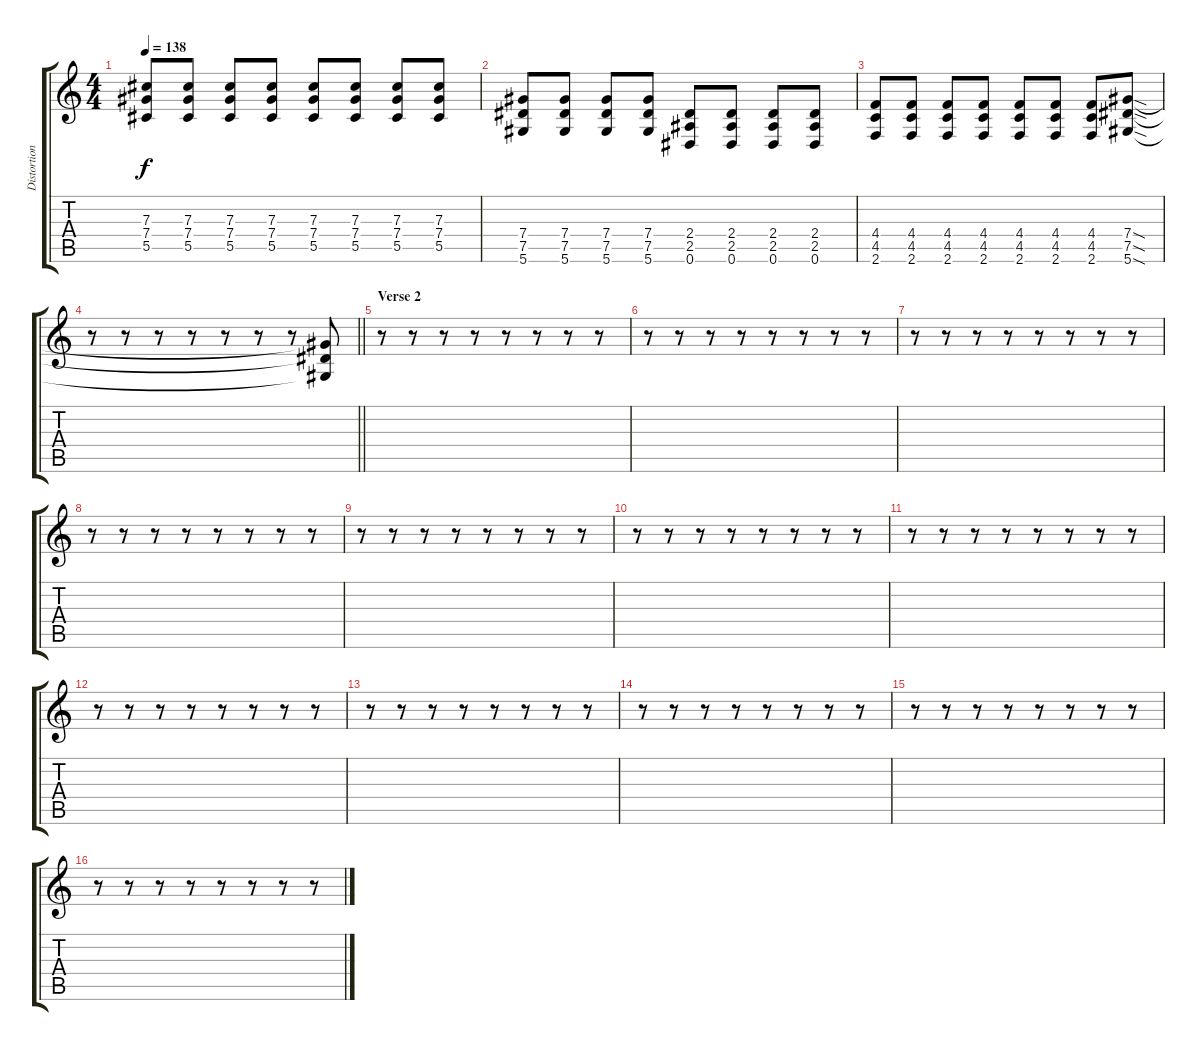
\track ("Distortion 1" "Distortion") {instrument distortionguitar}
\staff {score tabs}
\tuning (Eb4 Bb3 Gb3 Db3 Ab2 Eb2) {hide}
\ts (4 4)
\tempo 138
\clef g2
\ks c
(7.3 7.4 5.5).8{dy f} (7.3 7.4 5.5).8 (7.3 7.4 5.5).8 (7.3 7.4 5.5).8 (7.3 7.4 5.5).8 (7.3 7.4 5.5).8 (7.3 7.4 5.5).8 (7.3 7.4 5.5).8 |
(7.4 7.5 5.6).8 (7.4 7.5 5.6).8 (7.4 7.5 5.6).8 (7.4 7.5 5.6).8 (2.4 2.5 0.6).8 (2.4 2.5 0.6).8 (2.4 2.5 0.6).8 (2.4 2.5 0.6).8 |
(4.4 4.5 2.6).8 (4.4 4.5 2.6).8 (4.4 4.5 2.6).8 (4.4 4.5 2.6).8 (4.4 4.5 2.6).8 (4.4 4.5 2.6).8 (4.4 4.5 2.6).8 (7.4{sod} 7.5{sod} 5.6{sod}).8 |
\barLineRight lightlight
r.8 r.8 r.8 r.8 r.8 r.8 r.8 (7.4{t} 7.5{t} 5.6{t}).8 |
\section ("" "Verse 2")
r.8 r.8 r.8 r.8 r.8 r.8 r.8 r.8 |
r.8 r.8 r.8 r.8 r.8 r.8 r.8 r.8 |
r.8 r.8 r.8 r.8 r.8 r.8 r.8 r.8 |
r.8 r.8 r.8 r.8 r.8 r.8 r.8 r.8 |
r.8 r.8 r.8 r.8 r.8 r.8 r.8 r.8 |
r.8 r.8 r.8 r.8 r.8 r.8 r.8 r.8 |
r.8 r.8 r.8 r.8 r.8 r.8 r.8 r.8 |
r.8 r.8 r.8 r.8 r.8 r.8 r.8 r.8 |
r.8 r.8 r.8 r.8 r.8 r.8 r.8 r.8 |
r.8 r.8 r.8 r.8 r.8 r.8 r.8 r.8 |
r.8 r.8 r.8 r.8 r.8 r.8 r.8 r.8 |
r.8 r.8 r.8 r.8 r.8 r.8 r.8 r.8
